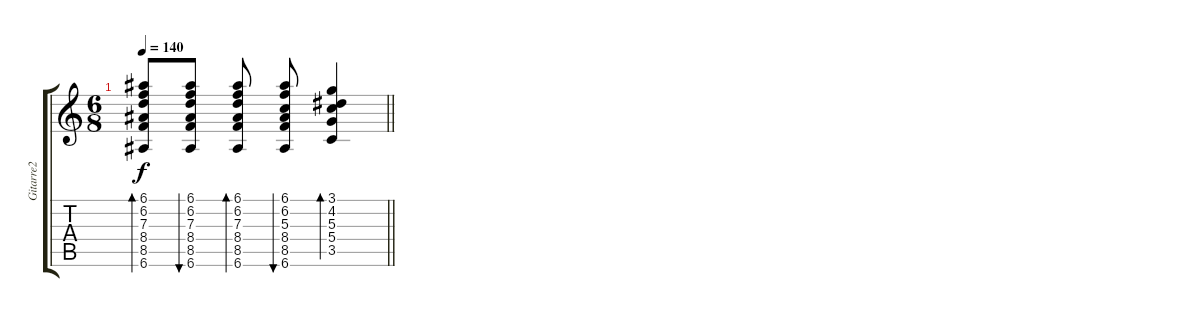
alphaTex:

\track ("Gitarre2" "Gitarre2") {instrument acousticguitarsteel}
\staff {score tabs}
\tuning (E4 B3 G3 D3 A2 E2) {hide}
\ts (6 8)
\tempo 140
\clef g2
\barLineRight lightlight
\ks c
(6.1 6.2 7.3 8.4 8.5 6.6).8{bd 120 dy f} (6.1 6.2 7.3 8.4 8.5 6.6).8{bu 120 beam split} (6.1 6.2 7.3 8.4 8.5 6.6).8{bd 120} (6.1 6.2 5.3 8.4 8.5 6.6).8{bu 120} (3.1 4.2 5.3 5.4 3.5).4{bd 120}
